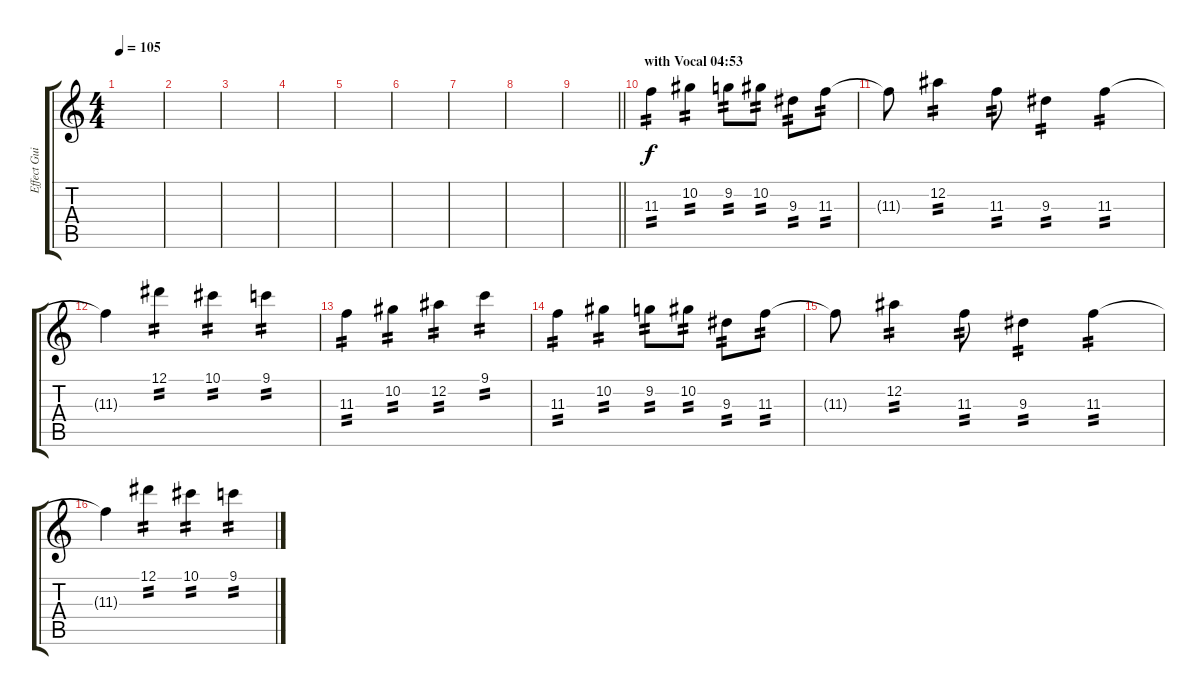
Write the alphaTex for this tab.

\track ("Effect Guitar" "Effect Gui") {instrument overdrivenguitar}
\staff {score tabs}
\tuning (Eb4 Bb3 Gb3 Db3 Ab2 Eb2) {hide}
\ts (4 4)
\tempo 105
\clef g2
\ks c
|
|
|
|
|
|
|
|
\barLineRight lightlight
|
\section ("" "with Vocal 04:53")
11.3.4{tp 2 dy f} 10.2.4{tp 2} 9.2.8{tp 2} 10.2.8{tp 2} 9.3.8{tp 2} 11.3.8{tp 2} |
11.3{t}.8 12.2.4{tp 2} 11.3.8{tp 2} 9.3.4{tp 2} 11.3.4{tp 2} |
11.3{t}.4 12.1.4{tp 2} 10.1.4{tp 2} 9.1.4{tp 2} |
11.3.4{tp 2} 10.2.4{tp 2} 12.2.4{tp 2} 9.1.4{tp 2} |
11.3.4{tp 2} 10.2.4{tp 2} 9.2.8{tp 2} 10.2.8{tp 2} 9.3.8{tp 2} 11.3.8{tp 2} |
11.3{t}.8 12.2.4{tp 2} 11.3.8{tp 2} 9.3.4{tp 2} 11.3.4{tp 2} |
11.3{t}.4 12.1.4{tp 2} 10.1.4{tp 2} 9.1.4{tp 2}
